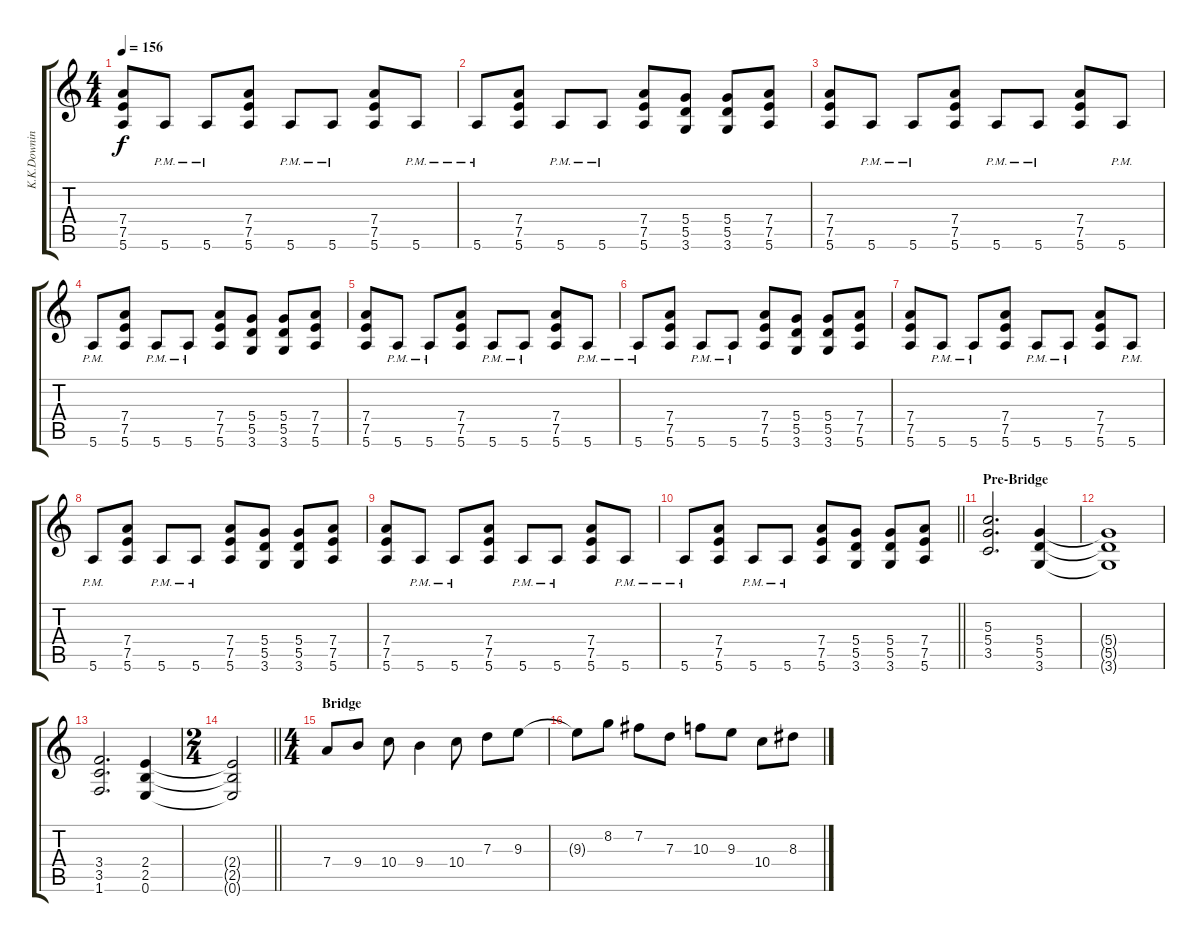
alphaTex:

\track ("K.K.Downing" "K.K.Downin") {instrument distortionguitar}
\staff {score tabs}
\tuning (E4 B3 G3 D3 A2 E2) {hide}
\ts (4 4)
\tempo 156
\clef g2
\ks c
(7.4 7.5 5.6).8{dy f} 5.6{pm}.8 5.6{pm}.8 (7.4 7.5 5.6).8 5.6{pm}.8 5.6{pm}.8 (7.4 7.5 5.6).8 5.6{pm}.8 |
5.6{pm}.8 (7.4 7.5 5.6).8 5.6{pm}.8 5.6{pm}.8 (7.4 7.5 5.6).8 (5.4 5.5 3.6).8 (5.4 5.5 3.6).8 (7.4 7.5 5.6).8 |
(7.4 7.5 5.6).8 5.6{pm}.8 5.6{pm}.8 (7.4 7.5 5.6).8 5.6{pm}.8 5.6{pm}.8 (7.4 7.5 5.6).8 5.6{pm}.8 |
5.6{pm}.8 (7.4 7.5 5.6).8 5.6{pm}.8 5.6{pm}.8 (7.4 7.5 5.6).8 (5.4 5.5 3.6).8 (5.4 5.5 3.6).8 (7.4 7.5 5.6).8 |
(7.4 7.5 5.6).8 5.6{pm}.8 5.6{pm}.8 (7.4 7.5 5.6).8 5.6{pm}.8 5.6{pm}.8 (7.4 7.5 5.6).8 5.6{pm}.8 |
5.6{pm}.8 (7.4 7.5 5.6).8 5.6{pm}.8 5.6{pm}.8 (7.4 7.5 5.6).8 (5.4 5.5 3.6).8 (5.4 5.5 3.6).8 (7.4 7.5 5.6).8 |
(7.4 7.5 5.6).8 5.6{pm}.8 5.6{pm}.8 (7.4 7.5 5.6).8 5.6{pm}.8 5.6{pm}.8 (7.4 7.5 5.6).8 5.6{pm}.8 |
5.6{pm}.8 (7.4 7.5 5.6).8 5.6{pm}.8 5.6{pm}.8 (7.4 7.5 5.6).8 (5.4 5.5 3.6).8 (5.4 5.5 3.6).8 (7.4 7.5 5.6).8 |
(7.4 7.5 5.6).8 5.6{pm}.8 5.6{pm}.8 (7.4 7.5 5.6).8 5.6{pm}.8 5.6{pm}.8 (7.4 7.5 5.6).8 5.6{pm}.8 |
\barLineRight lightlight
5.6{pm}.8 (7.4 7.5 5.6).8 5.6{pm}.8 5.6{pm}.8 (7.4 7.5 5.6).8 (5.4 5.5 3.6).8 (5.4 5.5 3.6).8 (7.4 7.5 5.6).8 |
\section ("" "Pre-Bridge")
(5.3 5.4 3.5).2{d} (5.4 5.5 3.6).4 |
(5.4{t} 5.5{t} 3.6{t}).1 |
(3.4 3.5 1.6).2{d} (2.4 2.5 0.6).4 |
\ts (2 4)
\barLineRight lightlight
(2.4{t} 2.5{t} 0.6{t}).2 |
\ts (4 4)
\section ("" "Bridge")
7.4.8 9.4.8 10.4.8 9.4.4 10.4.8 7.3.8 9.3.8 |
9.3{t}.8 8.2.8 7.2.8 7.3.8 10.3.8 9.3.8 10.4.8 8.3.8
